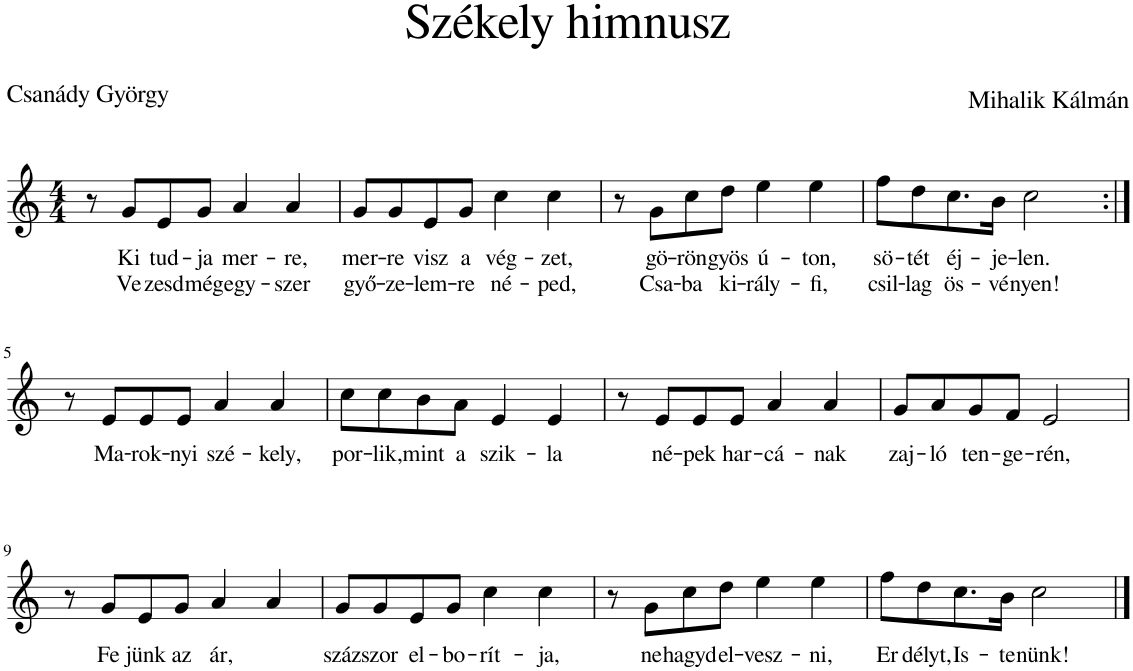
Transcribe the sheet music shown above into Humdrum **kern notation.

**kern	**text	**text
*part1	*part1	*part1
*staff1	*staff1	*staff1
*I"Choir	*	*
*I'Ch	*	*
*clefG2	*	*
*k[]	*	*
*M4/4	*	*
=1	=1	=1
8r	.	.
!	!LO:LY:b	!LO:LY:b
8g/L	Ki	Ve-
!	!LO:LY:b	!LO:LY:b
8e/	tud-	-zesd
!	!LO:LY:b	!LO:LY:b
8g/J	-ja	még-
!	!LO:LY:b	!LO:LY:b
4a/	mer-	-egy-
!	!LO:LY:b	!LO:LY:b
4a/	-re,	-szer
=2	=2	=2
!	!LO:LY:b	!LO:LY:b
8g/L	mer-	győ-
!	!LO:LY:b	!LO:LY:b
8g/	-re	-ze-
!	!LO:LY:b	!LO:LY:b
8e/	visz	-lem-
!	!LO:LY:b	!LO:LY:b
8g/J	a	-re
!	!LO:LY:b	!LO:LY:b
4cc\	vég-	né-
!	!LO:LY:b	!LO:LY:b
4cc\	-zet,	-ped,
=3	=3	=3
8r	.	.
!	!LO:LY:b	!LO:LY:b
8g\L	gö-	Csa-
!	!LO:LY:b	!LO:LY:b
8cc\	-rön-	-ba
!	!LO:LY:b	!LO:LY:b
8dd\J	-gyös	ki-
!	!LO:LY:b	!LO:LY:b
4ee\	ú-	-rály-
!	!LO:LY:b	!LO:LY:b
4ee\	-ton,	-fi,
=4	=4	=4
!	!LO:LY:b	!LO:LY:b
8ff\L	sö-	csil-
!	!LO:LY:b	!LO:LY:b
8dd\	-tét	-lag
!	!LO:LY:b	!LO:LY:b
8.cc\	éj-	ös-
!	!LO:LY:b	!LO:LY:b
16b\Jk	-je-	-vé-
!	!LO:LY:b	!LO:LY:b
2cc\	-len.	-nyen!
!!LO:LB:g=z
=5:|!	=5:|!	=5:|!
8r	.	.
!	!LO:LY:b	!
8e/L	Ma-	.
!	!LO:LY:b	!
8e/	-rok-	.
!	!LO:LY:b	!
8e/J	-nyi	.
!	!LO:LY:b	!
4a/	szé-	.
!	!LO:LY:b	!
4a/	-kely,	.
=6	=6	=6
!	!LO:LY:b	!
8cc\L	por-	.
!	!LO:LY:b	!
8cc\	lik,	.
!	!LO:LY:b	!
8b\	mint	.
!	!LO:LY:b	!
8a\J	a	.
!	!LO:LY:b	!
4e/	szik-	.
!	!LO:LY:b	!
4e/	-la	.
=7	=7	=7
8r	.	.
!	!LO:LY:b	!
8e/L	né-	.
!	!LO:LY:b	!
8e/	-pek	.
!	!LO:LY:b	!
8e/J	har-	.
!	!LO:LY:b	!
4a/	-cá-	.
!	!LO:LY:b	!
4a/	-nak	.
=8	=8	=8
!	!LO:LY:b	!
8g/L	zaj-	.
!	!LO:LY:b	!
8a/	-ló	.
!	!LO:LY:b	!
8g/	ten-	.
!	!LO:LY:b	!
8f/J	-ge-	.
!	!LO:LY:b	!
2e/	-rén,	.
!!LO:LB:g=z
=9	=9	=9
8r	.	.
!	!LO:LY:b	!
8g/L	Fe-	.
!	!LO:LY:b	!
8e/	-jünk	.
!	!LO:LY:b	!
8g/J	az	.
!	!LO:LY:b	!
4a/	ár,	.
4a/	.	.
=10	=10	=10
!	!LO:LY:b	!
8g/L	száz-	.
!	!LO:LY:b	!
8g/	-szor	.
!	!LO:LY:b	!
8e/	el-	.
!	!LO:LY:b	!
8g/J	-bo-	.
!	!LO:LY:b	!
4cc\	-rít-	.
!	!LO:LY:b	!
4cc\	-ja,	.
=11	=11	=11
8r	.	.
!	!LO:LY:b	!
8g\L	ne	.
!	!LO:LY:b	!
8cc\	hagyd	.
!	!LO:LY:b	!
8dd\J	el-	.
!	!LO:LY:b	!
4ee\	-vesz-	.
!	!LO:LY:b	!
4ee\	-ni,	.
=12	=12	=12
!	!LO:LY:b	!
8ff\L	Er-	.
!	!LO:LY:b	!
8dd\	-délyt,	.
!	!LO:LY:b	!
8.cc\	Is-	.
!	!LO:LY:b	!
16b\Jk	-te-	.
!	!LO:LY:b	!
2cc\	-nünk!	.
==	==	==
*-	*-	*-
